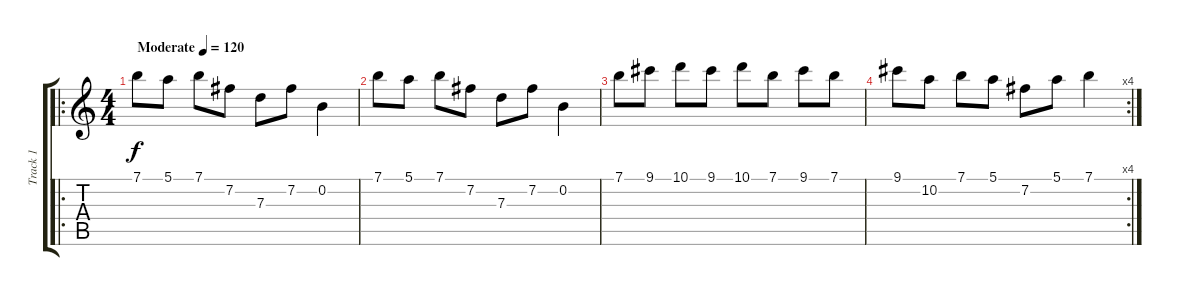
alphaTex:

\track ("Track 1" "Track 1") {instrument overdrivenguitar}
\staff {score tabs}
\tuning (E4 B3 G3 D3 A2 D2) {hide}
\ro
\ts (4 4)
\tempo (120 "Moderate")
\clef g2
\ks c
7.1.8{dy f instrument overdrivenguitar} 5.1.8 7.1.8 7.2.8 7.3.8 7.2.8 0.2.4 |
7.1.8 5.1.8 7.1.8 7.2.8 7.3.8 7.2.8 0.2.4 |
7.1.8 9.1.8 10.1.8 9.1.8 10.1.8 7.1.8 9.1.8 7.1.8 |
\rc 4
9.1.8 10.2.8 7.1.8 5.1.8 7.2.8 5.1.8 7.1.4
